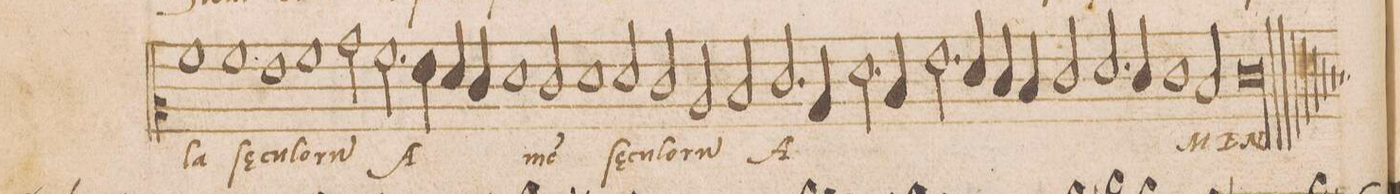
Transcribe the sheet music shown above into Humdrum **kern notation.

**kern	**text
*I"DISCANTVS	*
*clefC2	*
*k[]	*
*met(C|)	*
*M2/1	*
1a	-la
=113	=113
1a	ſae-
1g	-cu-
=114	=114
1a	-lo-
2b\	-ru(m)
2.a\	.
=115	=115
4g\	A-
4f/	.
4e/	.
1f	.
=116	=116
2e/	-me(n)
1f	.
2f/	ſae-
=117	=117
2e/	-cu-
2c/	-lo-
2d/	-ru(m)
2.e/	A-
=118	=118
4c/	.
2.f/	.
4d/	.
2.g\	.
=119	=119
4f/	.
4e/	.
4d/	.
2e/	.
2.f/	.
=120	=120
4e/	.
1e	.
2d/	.
=121	=121
0e	-MEN
==	==
*-	*-
